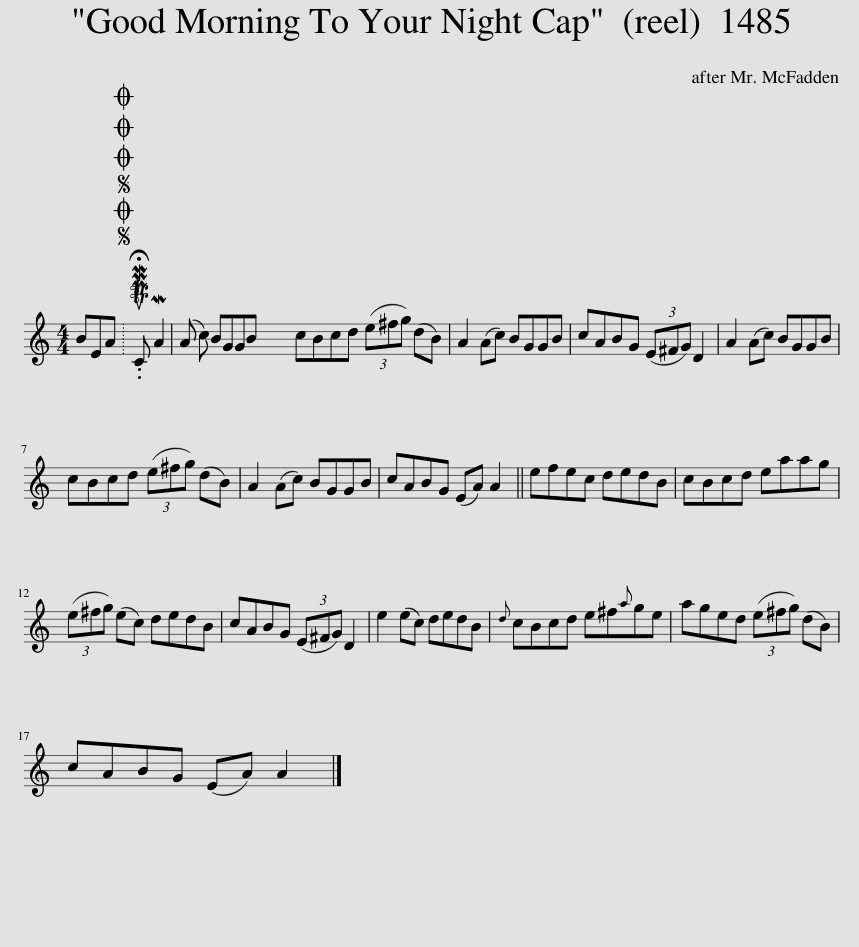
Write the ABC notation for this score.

X:1
L:1/8
M:4/4
I:linebreak $
K:C
V:1 treble
V:1
 BEA |SOSOOO .!fermata!PMTuC MA2 (A c) BGGB | cBcd (3(e^fg) (dB) | A2 (Ac) BGGB | cABG (3(E^FG) D2 | %5
 A2 (Ac) BGGB |$ cBcd (3(e^fg) (dB) | A2 (Ac) BGGB | cABG (EA) A2 || efec dedB | %10
 cBcd eaag |$ (3(e^fg) (ec) dedB | cABG (3(E^FG) D2 | e2 (ec) dedB |{d} cBcd e^f{a}ge | %15
 aged (3(e^fg) (dB) |$ cABG (EA) A2 |] %17
